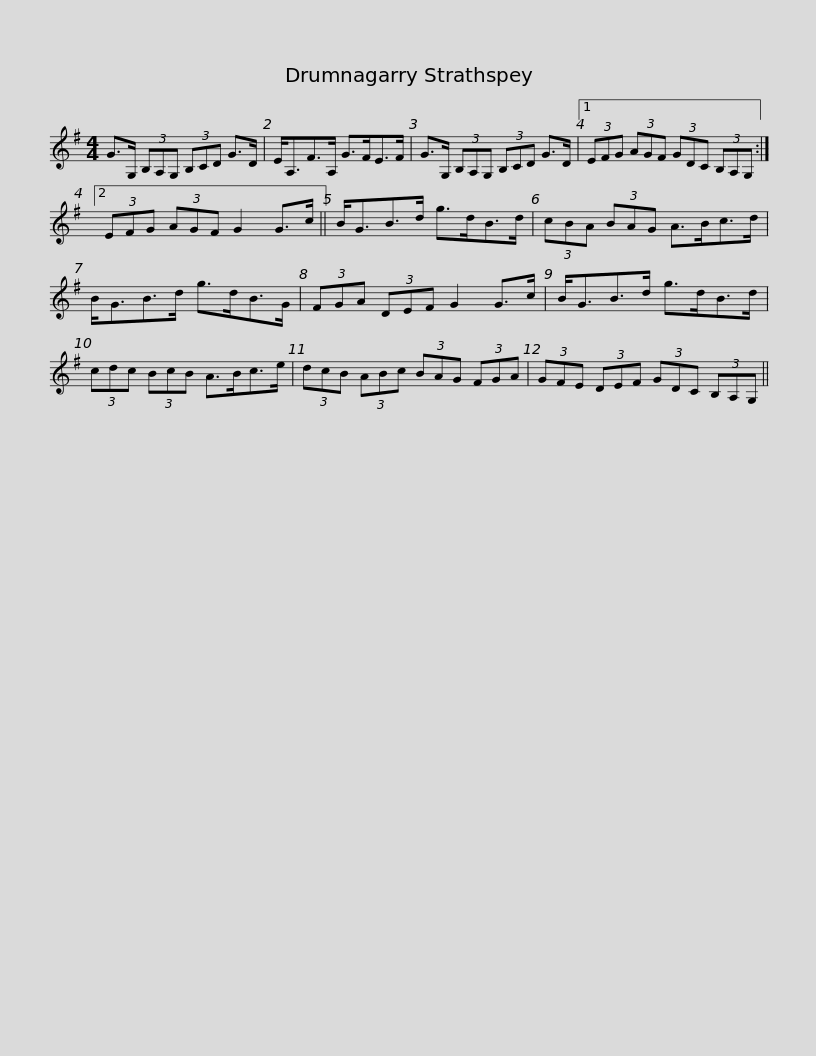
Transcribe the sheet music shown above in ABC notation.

X:1
L:1/8
M:4/4
I:linebreak $
K:G
V:1 treble
V:1
 G>G, (3B,A,G, (3B,CD G>D | E<A,F>A, G>FE>F | G>G, (3B,A,G, (3B,CD G>D |1$ (3EFG (3AGF (3GDC (3B,A,G, :|2 (3EFG (3AGF G2 G>c || %5
 B<GB>d g>dB>d | (3cBA (3BAG A>Bc>d |$ B<GB>d g>dB>G | (3FGA (3DEF G2 G>c | B<GB>d g>dB>d | %10
 (3cdc (3BcB A>Bc>e |$ (3dcB (3ABc (3BAG (3FGA | (3GFE (3DEF (3GDC (3B,A,G, || %13
